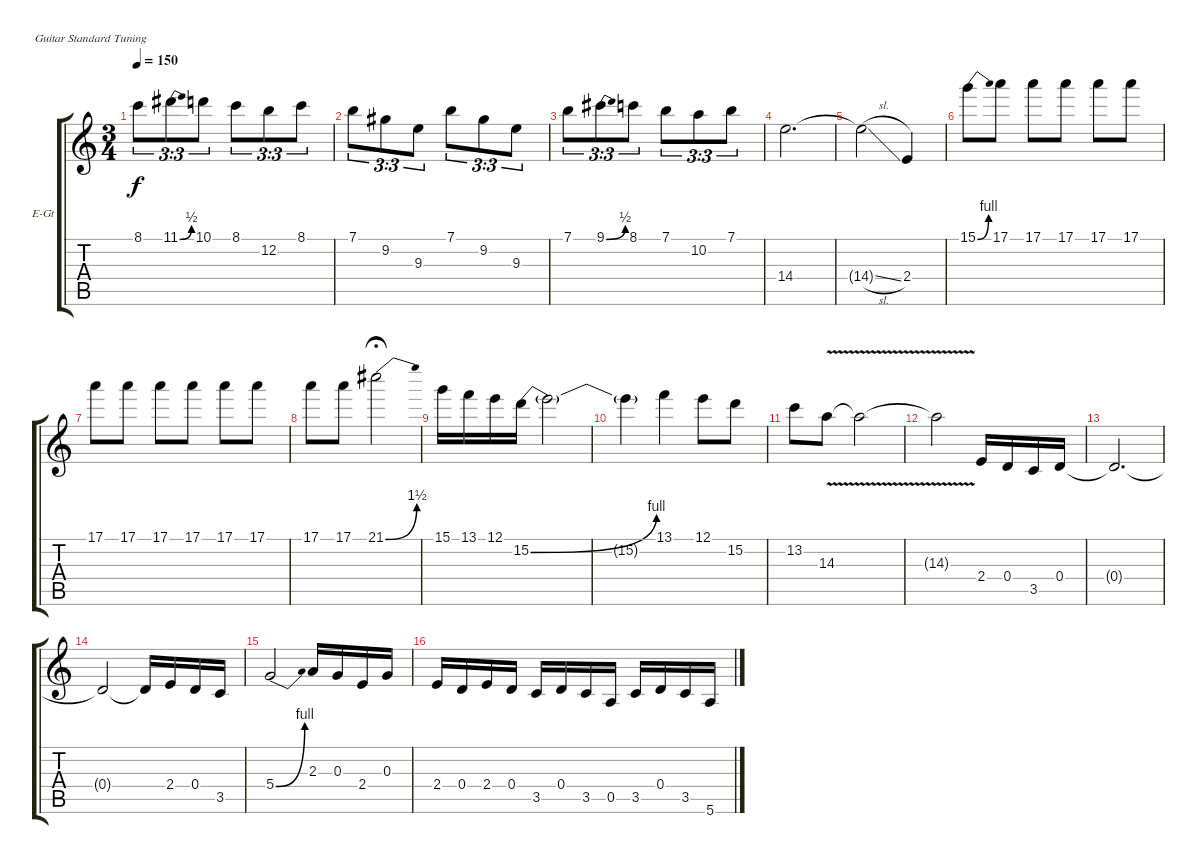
\defaultSystemsLayout 4
\bracketExtendMode groupsimilarinstruments
\firstSystemTrackNameOrientation horizontal
\otherSystemsTrackNameOrientation horizontal
\track ("Electric Guitar" "E-Gt") {instrument electricguitarclean}
\staff {score tabs}
\tuning (E4 B3 G3 D3 A2 E2)
\ts (3 4)
\tempo 150
\clef g2
\ks c
8.1.8{tu (3 3) dy f} 11.1{be (bend 0 0 15 2)}.8{tu (3 3)} 10.1.8{tu (3 3)} 8.1.8{tu (3 3)} 12.2.8{tu (3 3)} 8.1.8{tu (3 3)} |
7.1.8{tu (3 3)} 9.2.8{tu (3 3)} 9.3.8{tu (3 3)} 7.1.8{tu (3 3)} 9.2.8{tu (3 3)} 9.3.8{tu (3 3)} |
7.1.8{tu (3 3)} 9.1{be (bend 0 0 15.6 2)}.8{tu (3 3)} 8.1.8{tu (3 3)} 7.1.8{tu (3 3)} 10.2.8{tu (3 3)} 7.1.8{tu (3 3)} |
14.4.2{d} |
14.4{sl t}.2 2.4.4 |
15.1{be (bend 0 0 14.399999999999999 4)}.8 17.1.8 17.1.8 17.1.8 17.1.8 17.1.8 |
17.1.8 17.1.8 17.1.8 17.1.8 17.1.8 17.1.8 |
17.1.8 17.1.8 21.1{be (bend 0 0 15.6 6)}.2{fermata (medium 0.5)} |
15.1.16 13.1.16 12.1.16 15.2{be (bend 0 0 15 4)}.16 15.2{t}.2 |
15.2{t}.4 13.1.4 12.1.8 15.2.8 |
13.2.8 14.3{v}.8 14.3{v t}.2 |
14.3{v t}.2 2.4.16 0.4.16 3.5.16 0.4.16 |
0.4{t}.2{d} |
0.4{t}.2 0.4{t}.16 2.4.16 0.4.16 3.5.16 |
5.4{be (bend 0 0 15 4)}.2 2.3.16 0.3.16 2.4.16 0.3.16 |
2.4.16 0.4.16 2.4.16 0.4.16 3.5.16 0.4.16 3.5.16 0.5.16 3.5.16 0.4.16 3.5.16 5.6.16
